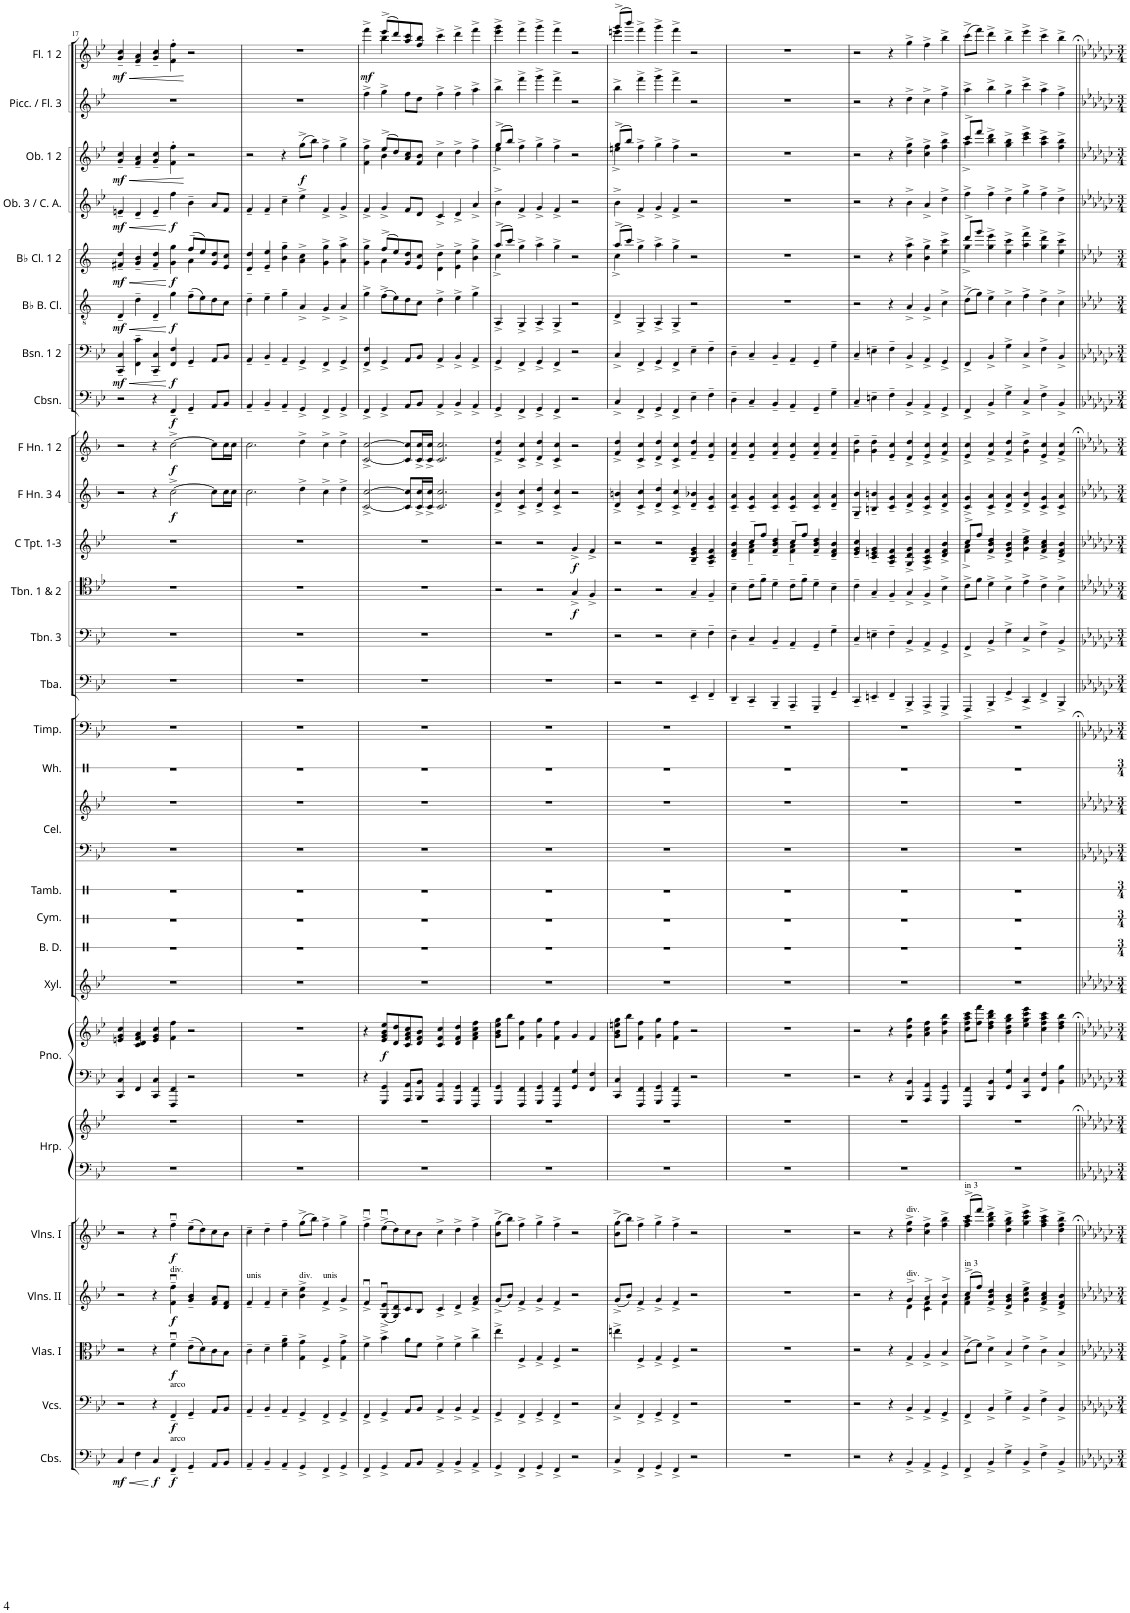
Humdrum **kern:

**kern	**dynam	**kern	**dynam	**kern	**dynam	**kern	**dynam	**kern	**dynam	**kern	**kern	**kern	**kern	**dynam	**kern	**kern	**kern	**kern	**kern	**kern	**kern	**kern	**kern	**kern	**kern	**dynam	**kern	**dynam	**kern	**dynam	**kern	**dynam	**kern	**dynam	**kern	**dynam	**kern	**dynam	**kern	**dynam	**kern	**dynam	**kern	**dynam	**kern	**kern	**dynam
*part28	*part28	*part27	*part27	*part26	*part26	*part25	*part25	*part24	*part24	*part23	*part23	*part22	*part22	*part22	*part21	*part20	*part19	*part18	*part17	*part17	*part16	*part15	*part14	*part13	*part12	*part12	*part11	*part11	*part10	*part10	*part9	*part9	*part8	*part8	*part7	*part7	*part6	*part6	*part5	*part5	*part4	*part4	*part3	*part3	*part2	*part1	*part1
*staff31	*staff31	*staff30	*staff30	*staff29	*staff29	*staff28	*staff28	*staff27	*staff27	*staff26	*staff25	*staff24	*staff23	*staff23/24	*staff22	*staff21	*staff20	*staff19	*staff18	*staff17	*staff16	*staff15	*staff14	*staff13	*staff12	*staff12	*staff11	*staff11	*staff10	*staff10	*staff9	*staff9	*staff8	*staff8	*staff7	*staff7	*staff6	*staff6	*staff5	*staff5	*staff4	*staff4	*staff3	*staff3	*staff2	*staff1	*staff1
*I"Contrabasses	*	*I"Violoncellos	*	*I"Violas	*	*I"2nd Violins	*	*I"1st Violins	*	*I"Harp	*	*I"Piano	*	*	*I"Xylophone	*I"Bass Drum	*I"Cymbal	*I"Tambourine	*I"Celesta	*	*I"Whip	*I"Timpani	*I"Tuba	*I"Trombone 3	*I"Trombone 1 &amp; 2	*	*I"C Trumpet 1-3	*	*I"Horn in F 3 &amp; 4	*	*I"Horn in F 1 &amp; 2	*	*I"Contrabassoon	*	*I"Bassoon 1 &amp; 2	*	*I"Bb Bass Clarinet	*	*I"Bb Clarinet 1 &amp; 2	*	*I"Oboe 3 / Cor Anglais	*	*I"Oboe 1 &amp; 2	*	*I"Piccolo / Flute 3	*I"Flute 1 &amp; 2	*
*I'Cbs.	*	*I'Vcs.	*	*	*	*	*	*	*	*I'Hrp.	*	*I'Pno.	*	*	*I'Xyl.	*I'B. D.	*I'Cym.	*I'Tamb.	*I'Cel.	*	*I'Wh.	*I'Timp.	*I'Tba.	*I'Tbn. 3	*I'Tbn. 1 &amp; 2	*	*I'C Tpt. 1-3	*	*	*	*	*	*I'Cbsn.	*	*I'Bsn. 1 2	*	*I'Bb B. Cl.	*	*I'Bb Cl. 1 2	*	*I'Ob. 3 / C. A.	*	*I'Ob. 1 2	*	*I'Picc. / Fl. 3	*I'Fl. 1 2	*
!!LO:PB:g=z
*clefF4	*	*clefF4	*	*clefC3	*	*clefG2	*	*clefG2	*	*clefF4	*clefG2	*clefF4	*clefG2	*	*clefG2	*clefX	*clefX	*clefX	*clefF4	*clefG2	*clefX	*clefF4	*clefF4	*clefF4	*clefC4	*	*clefG2	*	*clefG2	*	*clefG2	*	*clefF4	*	*clefF4	*	*clefGv2	*	*clefG2	*	*clefG2	*	*clefG2	*	*clefG2	*clefG2	*
*Trd7c12	*	*	*	*	*	*	*	*	*	*	*	*	*	*	*Trd-7c-12	*	*	*	*Trd-7c-12	*Trd-7c-12	*	*	*	*	*	*	*	*	*Trd4c7	*	*Trd4c7	*	*Trd7c12	*	*	*	*Trd1c2	*	*Trd1c2	*	*	*	*	*	*	*	*
*k[b-e-]	*	*k[b-e-]	*	*k[b-e-]	*	*k[b-e-]	*	*k[b-e-]	*	*k[b-e-]	*k[b-e-]	*k[b-e-]	*k[b-e-]	*	*k[b-e-]	*k[]	*k[]	*k[]	*k[b-e-]	*k[b-e-]	*k[]	*k[b-e-]	*k[b-e-]	*k[b-e-]	*k[b-e-]	*	*k[b-e-]	*	*k[b-]	*	*k[b-]	*	*k[b-e-]	*	*k[b-e-]	*	*k[]	*	*k[]	*	*k[b-e-]	*	*k[b-e-]	*	*k[b-e-]	*k[b-e-]	*
*M6/4	*	*M6/4	*	*M6/4	*	*M6/4	*	*M6/4	*	*M6/4	*M6/4	*M6/4	*M6/4	*	*M6/4	*M6/4	*M6/4	*M6/4	*M6/4	*M6/4	*M6/4	*M6/4	*M6/4	*M6/4	*M6/4	*	*M6/4	*	*M6/4	*	*M6/4	*	*M6/4	*	*M6/4	*	*M6/4	*	*M6/4	*	*M6/4	*	*M6/4	*	*M6/4	*M6/4	*
=17	=17	=17	=17	=17	=17	=17	=17	=17	=17	=17	=17	=17	=17	=17	=17	=17	=17	=17	=17	=17	=17	=17	=17	=17	=17	=17	=17	=17	=17	=17	=17	=17	=17	=17	=17	=17	=17	=17	=17	=17	=17	=17	=17	=17	=17	=17	=17
!	!LO:HP:b	!	!	!	!	!	!	!	!	!	!	!	!	!	!	!	!	!	!	!	!	!	!	!	!	!	!	!	!	!	!	!	!	!	!	!LO:HP:b	!	!LO:HP:b	!	!LO:HP:b	!	!LO:HP:b	!	!LO:HP:b	!	!	!LO:HP:b
*	*	*	*	*	*	*	*	*	*	*	*	*	*	*	*	*	*	*	*	*	*	*	*	*	*	*	*	*	*	*	*	*	*	*	*	*	*	*	*^	*	*	*	*	*	*	*	*
!	!LO:DY:n=1:b	!	!	!	!	!	!	!	!	!	!	!	!	!	!	!	!	!	!	!	!	!	!	!	!	!	!	!	!	!	!	!	!	!	!	!LO:DY:n=1:b	!	!LO:DY:n=1:b	!	!	!LO:DY:n=1:b	!	!LO:DY:n=1:b	!	!LO:DY:n=1:b	!	!	!LO:DY:n=1:b
4C/	< mf	2r	.	2r	.	2r	.	2r	.	1.r	1.r	4CC/ 4C/	4en/ 4g/ 4cc/	.	1.r	1.r	1.r	1.r	1.r	1.r	1.r	1.r	1.r	1.r	1.r	.	1.r	.	2r	.	2r	.	2r	.	4CC/~ 4C/~	< mf	4D~/	< mf	4f#X/~ 4dd/~	1ryy	< mf	4en~/	< mf	4g/~ 4cc/~	< mf	1.r	4g/~ 4cc/~	< mf
4F\	.	.	.	.	.	.	.	.	.	.	.	4FF/	4c/ 4d/ 4f/ 4a/	.	.	.	.	.	.	.	.	.	.	.	.	.	.	.	.	.	.	.	.	.	4FF\~ 4c\~	.	4d~\	.	4g/~ 4b/~	.	.	4d~/	.	4f/~ 4a/~	.	.	4f/~ 4a/~	.
!	!LO:DY:n=2:b	!	!	!	!	!	!	!	!	!	!	!	!	!	!	!	!	!	!	!	!	!	!	!	!	!	!	!	!	!	!	!	!	!	!	!	!	!	!	!	!	!	!	!	!	!	!	!
4C/	[ f	4r	.	4r	.	4r	.	4r	.	.	.	4CC/ 4C/	4e/ 4g/ 4cc/	.	.	.	.	.	.	.	.	.	.	.	.	.	.	.	4r	.	4r	.	4r	.	4CC/~ 4C/~	.	4D~/	.	4f#/~ 4dd/~	.	.	4e~/	.	4g/~ 4cc/~	.	.	4g/~ 4cc/~	.
!	!	!	!	!	!	!LO:TX:a:t=div.	!	!	!	!	!	!	!	!	!	!	!	!	!	!	!	!	!	!	!	!	!	!	!	!	!	!	!	!	!	!	!	!	!	!	!	!	!	!	!	!	!	!
!	!	!LO:TX:a:t=arco	!	!	!	!	!	!	!	!	!	!	!	!	!	!	!	!	!	!	!	!	!	!	!	!	!	!	!	!	!	!	!	!	!	!	!	!	!	!	!	!	!	!	!	!	!	!
!LO:TX:a:t=arco	!	!	!	!	!	!	!	!	!	!	!	!	!	!	!	!	!	!	!	!	!	!	!	!	!	!	!	!	!	!	!	!	!	!	!	!	!	!	!	!	!	!	!	!	!	!	!	!
!	!LO:DY:n=3:b	!	!LO:DY:b	!	!LO:DY:b	!	!LO:DY:b	!	!LO:DY:b	!	!	!	!	!	!	!	!	!	!	!	!	!	!	!	!	!	!	!	!	!LO:DY:b	!	!LO:DY:b	!	!LO:DY:b	!	!LO:DY:n=2:b	!	!LO:DY:n=2:b	!	!	!LO:DY:n=2:b	!	!LO:DY:n=2:b	!	!	!	!	!
4FF~/	f	4FF~/	f	4fu~\	f	4f\u~ 4ff\u~	f	4ffu~\	f	.	.	4FFF/ 4FF/	4f\ 4ff\	.	.	.	.	.	.	.	.	.	.	.	.	.	.	.	[2cc^\	f	[2cc^\	f	4FF~/	f	4FF/ 4F/	[ f	4g\	[ f	4g\ 4gg\	.	[ f	4ff\	[ f	4f\' 4ff\'	.	.	4f\' 4ff\'	.
4GG~/	.	4GG~/	.	(8e-~\L	.	4g/~ 4b-/~	.	(8ee-~\L	.	.	.	2r	2r	.	.	.	.	.	.	.	.	.	.	.	.	.	.	.	.	.	.	.	4GG~/	.	4GG~/	.	(8f~\L	.	(8ff~/L	4a\	.	4b-~\	.	2r	[	.	2r	[
.	.	.	.	8d\)	.	.	.	8dd\)	.	.	.	.	.	.	.	.	.	.	.	.	.	.	.	.	.	.	.	.	.	.	.	.	.	.	.	.	8e\)	.	8ee/)	.	.	.	.	.	.	.	.	.
8AA/L	.	8AA/L	.	8c\	.	8f/ 8a/L	.	8cc\	.	.	.	.	.	.	.	.	.	.	.	.	.	.	.	.	.	.	.	.	8cc\L]	.	8cc\L]	.	8AA/L	.	8AA/L	.	8d\	.	8g/ 8dd/	4ryy	.	8a/L	.	.	.	.	.	.
8BB-/J	.	8BB-/J	.	8B-\J	.	8d/ 8f/J	.	8b-\J	.	.	.	.	.	.	.	.	.	.	.	.	.	.	.	.	.	.	.	.	16cc\L	.	16cc\L	.	8BB-/J	.	8BB-/J	.	8c\J	.	8e/ 8cc/J	.	.	8f/J	.	.	.	.	.	.
.	.	.	.	.	.	.	.	.	.	.	.	.	.	.	.	.	.	.	.	.	.	.	.	.	.	.	.	.	16cc\JJ	.	16cc\JJ	.	.	.	.	.	.	.	.	.	.	.	.	.	.	.	.	.
*	*	*	*	*	*	*	*	*	*	*	*	*	*	*	*	*	*	*	*	*	*	*	*	*	*	*	*	*	*	*	*	*	*	*	*	*	*	*	*v	*v	*	*	*	*	*	*	*	*
=18	=18	=18	=18	=18	=18	=18	=18	=18	=18	=18	=18	=18	=18	=18	=18	=18	=18	=18	=18	=18	=18	=18	=18	=18	=18	=18	=18	=18	=18	=18	=18	=18	=18	=18	=18	=18	=18	=18	=18	=18	=18	=18	=18	=18	=18	=18	=18
!	!	!	!	!	!	!LO:TX:a:t=unis	!	!	!	!	!	!	!	!	!	!	!	!	!	!	!	!	!	!	!	!	!	!	!	!	!	!	!	!	!	!	!	!	!	!	!	!	!	!	!	!	!
4AA~/	.	4AA~/	.	4c~\	.	4f~/	.	4cc~\	.	1.r	1.r	1.r	1.r	.	1.r	1.r	1.r	1.r	1.r	1.r	1.r	1.r	1.r	1.r	1.r	.	1.r	.	2.cc\	.	2.cc\	.	4AA~/	.	4AA~/	.	4d~\	.	4d/~ 4dd/~	.	4f~/	.	2r	.	1.r	1.r	.
4BB-~/	.	4BB-~/	.	4d~\	.	4f~/	.	4dd~\	.	.	.	.	.	.	.	.	.	.	.	.	.	.	.	.	.	.	.	.	.	.	.	.	4BB-~/	.	4BB-~/	.	4e~\	.	4e/~ 4ee/~	.	4f~/	.	.	.	.	.	.
4AA~/	.	4AA~/	.	4f\~ 4a\~	.	4cc~\	.	4ff~\	.	.	.	.	.	.	.	.	.	.	.	.	.	.	.	.	.	.	.	.	.	.	.	.	4AA~/	.	4AA~/	.	4g~\	.	4b\~ 4gg\~	.	4cc~\	.	4r	.	.	.	.
!	!	!	!	!	!	!LO:TX:a:t=div.	!	!	!	!	!	!	!	!	!	!	!	!	!	!	!	!	!	!	!	!	!	!	!	!	!	!	!	!	!	!	!	!	!	!	!	!	!	!	!	!	!
!	!	!	!	!	!	!	!	!	!	!	!	!	!	!	!	!	!	!	!	!	!	!	!	!	!	!	!	!	!	!	!	!	!	!	!	!	!	!	!	!	!	!	!	!LO:DY:b	!	!	!
4GG^/	.	4GG^/	.	4G\^ 4g\^	.	4b-\^ 4ee-\^	.	(8gg^\L	.	.	.	.	.	.	.	.	.	.	.	.	.	.	.	.	.	.	.	.	4dd^\	.	4dd^\	.	4GG^/	.	4GG^/	.	4A^/	.	4a\^ 4cc\^	.	4ee-^\	.	(8gg^\L	f	.	.	.
.	.	.	.	.	.	.	.	8bb-\J)	.	.	.	.	.	.	.	.	.	.	.	.	.	.	.	.	.	.	.	.	.	.	.	.	.	.	.	.	.	.	.	.	.	.	8bb-\J)	.	.	.	.
!	!	!	!	!	!	!LO:TX:a:t=unis	!	!	!	!	!	!	!	!	!	!	!	!	!	!	!	!	!	!	!	!	!	!	!	!	!	!	!	!	!	!	!	!	!	!	!	!	!	!	!	!	!
4FF^/	.	4FF^/	.	4F^/	.	4f^/	.	4ff^\	.	.	.	.	.	.	.	.	.	.	.	.	.	.	.	.	.	.	.	.	4cc^\	.	4cc^\	.	4FF^/	.	4FF^/	.	4G^/	.	4g\^ 4gg\^	.	4f^/	.	4ff^\	.	.	.	.
4GG^/	.	4GG^/	.	4G\^ 4g\^	.	4g^/	.	4gg^\	.	.	.	.	.	.	.	.	.	.	.	.	.	.	.	.	.	.	.	.	4dd^\	.	4dd^\	.	4GG^/	.	4GG^/	.	4A^/	.	4a\^ 4aa\^	.	4g^/	.	4gg^\	.	.	.	.
=19	=19	=19	=19	=19	=19	=19	=19	=19	=19	=19	=19	=19	=19	=19	=19	=19	=19	=19	=19	=19	=19	=19	=19	=19	=19	=19	=19	=19	=19	=19	=19	=19	=19	=19	=19	=19	=19	=19	=19	=19	=19	=19	=19	=19	=19	=19	=19
*	*	*	*	*	*	*	*	*	*	*	*	*	*	*	*	*	*	*	*	*	*	*	*	*	*	*	*	*	*	*	*	*	*	*	*	*	*	*	*^	*	*	*	*^	*	*	*^	*
!	!	!	!	!	!	!	!	!	!	!	!	!	!	!	!	!	!	!	!	!	!	!	!	!	!	!	!	!	!	!	!	!	!	!	!	!	!	!	!	!	!	!	!	!	!	!	!	!	!	!LO:DY:b
4FF^/	.	4FF^/	.	4f^\	.	4fu^/	.	4ffu^\	.	1.r	1.r	4r	4r	.	1.r	1.r	1.r	1.r	1.r	1.r	1.r	1.r	1.r	1.r	1.r	.	1.r	.	[2c/^ [2cc/^	.	[2c/^ [2cc/^	.	4FF^/	.	4FF/^ 4F/^	.	4g^\	.	4g\^> 4gg\^>	4ryy	.	4f^/	.	4f\^> 4ff\^>	4ryy	.	4ff^\	4fff^>\	4ryy	mf
!	!	!	!	!	!	!	!	!	!	!	!	!	!	!LO:DY:b	!	!	!	!	!	!	!	!	!	!	!	!	!	!	!	!	!	!	!	!	!	!	!	!	!	!	!	!	!	!	!	!	!	!	!	!
4GG^/	.	4GG^/	.	4b-^\	.	(8G/u^ 8e-/u^L	.	(8ee-u^\L	.	.	.	4GGG/ 4GG/	8e-/ 8g/ 8b-/ 8ee-/L	f	.	.	.	.	.	.	.	.	.	.	.	.	.	.	.	.	.	.	4GG^/	.	4GG^/	.	(8f^\L	.	(8ff^>/L	4a\	.	4g^/	.	(8ee-^>/L	4b-\	.	4gg^\	(8eee-^>/L	4bb-\	.
.	.	.	.	.	.	8G/ 8d/)	.	8dd\)	.	.	.	.	8d/ 8dd/	.	.	.	.	.	.	.	.	.	.	.	.	.	.	.	.	.	.	.	.	.	.	.	8e\)	.	8ee/)	.	.	.	.	8dd/)	.	.	.	8ddd/)	.	.
8AA/L	.	8AA/L	.	8a\L	.	8c/	.	8cc\	.	.	.	8AAA/ 8AA/L	8c/ 8f/ 8a/ 8cc/	.	.	.	.	.	.	.	.	.	.	.	.	.	.	.	8c/] 8cc/]L	.	8c/] 8cc/]L	.	8AA/L	.	8AA/L	.	8d\	.	8g/ 8dd/	1ryy	.	8f/L	.	8a/ 8cc/	1ryy	.	8ff\L	8aa/ 8ccc/	1ryy	.
8BB-/J	.	8BB-/J	.	8f\J	.	8B-/J	.	8b-\J	.	.	.	8BBB-/ 8BB-/J	8d/ 8f/ 8b-/J	.	.	.	.	.	.	.	.	.	.	.	.	.	.	.	16c/^ 16cc/^L	.	16c/^ 16cc/^L	.	8BB-/J	.	8BB-/J	.	8c\J	.	8e/ 8cc/J	.	.	8d/J	.	8f/ 8b-/J	.	.	8dd\J	8ff/ 8bb-/J	.	.
.	.	.	.	.	.	.	.	.	.	.	.	.	.	.	.	.	.	.	.	.	.	.	.	.	.	.	.	.	16c/^ 16cc/^JJ	.	16c/^ 16cc/^JJ	.	.	.	.	.	.	.	.	.	.	.	.	.	.	.	.	.	.	.
4AA^/	.	4AA^/	.	4f^\	.	4c^/	.	4cc^\	.	.	.	4AAA/ 4AA/	4c/ 4f/ 4cc/	.	.	.	.	.	.	.	.	.	.	.	.	.	.	.	2.c/ 2.cc/	.	2.c/ 2.cc/	.	4AA^/	.	4AA^/	.	4d^\	.	4d\^> 4dd\^>	.	.	4c^/	.	4cc^>\	.	.	4ff^\	4ccc^>\	.	.
4BB-^/	.	4BB-^/	.	4f^\	.	4d^/	.	4dd^\	.	.	.	4GGG/ 4GG/	4d/ 4f/ 4dd/	.	.	.	.	.	.	.	.	.	.	.	.	.	.	.	.	.	.	.	4BB-^/	.	4BB-^/	.	4e^\	.	4e\^> 4ee\^>	.	.	4d^/	.	4dd^>\	.	.	4ff^\	4ddd^>\	.	.
4AA^/	.	4AA^/	.	4cc^\	.	4f/^ 4a/^	.	4ff^\	.	.	.	4FFF/ 4FF/	4f\ 4a\ 4cc\ 4ff\	.	.	.	.	.	.	.	.	.	.	.	.	.	.	.	.	.	.	.	4AA^/	.	4AA^/	.	4g^\	.	4b\^> 4gg\^>	.	.	4a^/	.	4ff^>\	.	.	4aa^\	4fff^>\	.	.
*	*	*	*	*	*	*	*	*	*	*	*	*	*	*	*	*	*	*	*	*	*	*	*	*	*	*	*	*	*	*	*	*	*	*	*	*	*	*	*	*	*	*	*	*	*	*	*	*v	*v	*
=20	=20	=20	=20	=20	=20	=20	=20	=20	=20	=20	=20	=20	=20	=20	=20	=20	=20	=20	=20	=20	=20	=20	=20	=20	=20	=20	=20	=20	=20	=20	=20	=20	=20	=20	=20	=20	=20	=20	=20	=20	=20	=20	=20	=20	=20	=20	=20	=20	=20
4GG^/	.	4GG^/	.	4ee-^\	.	(8g^/L	.	(8b-\^ 8gg\^L	.	1.r	1.r	4GGG/ 4GG/	8g\ 8b-\ 8ee-\ 8gg\L	.	1.r	1.r	1.r	1.r	1.r	1.r	1.r	1.r	1.r	1.r	2r	.	2r	.	4d/^ 4b-/^	.	4f/^ 4dd/^	.	4GG^/	.	4GG^/	.	4AA^/	.	(8aa^/L	4cc^\	.	4b-^\	.	(8gg^/L	4ee-^\	.	4bb-^\	4eee-\^ 4ggg\^	.
.	.	.	.	.	.	8b-/J)	.	8bb-\J)	.	.	.	.	8bb-\J	.	.	.	.	.	.	.	.	.	.	.	.	.	.	.	.	.	.	.	.	.	.	.	.	.	8ccc/J)	.	.	.	.	8bb-/J)	.	.	.	.	.
4FF^/	.	4FF^/	.	4F^/	.	4f^/	.	4ff^\	.	.	.	4FFF/ 4FF/	4f\ 4ff\	.	.	.	.	.	.	.	.	.	.	.	.	.	.	.	4c/^ 4cc/^	.	4c/^ 4cc/^	.	4FF^/	.	4FF^/	.	4GG^/	.	4gg^\	1ryy	.	4f^/	.	4ff^\	1ryy	.	4fff^\	4fff^\	.
4GG^/	.	4GG^/	.	4G^/	.	4g^/	.	4gg^\	.	.	.	4GGG/ 4GG/	4g\ 4gg\	.	.	.	.	.	.	.	.	.	.	.	2r	.	2r	.	4d/^ 4dd/^	.	4d/^ 4dd/^	.	4GG^/	.	4GG^/	.	4AA^/	.	4aa^\	.	.	4g^/	.	4gg^\	.	.	4ggg^\	4ggg^\	.
4FF^/	.	4FF^/	.	4F^/	.	4f^/	.	4ff^\	.	.	.	4FFF/ 4FF/	4f\ 4ff\	.	.	.	.	.	.	.	.	.	.	.	.	.	.	.	4c/^ 4cc/^	.	4c/^ 4cc/^	.	4FF^/	.	4FF^/	.	4GG^/	.	4gg^\	.	.	4f^/	.	4ff^\	.	.	4fff^\	4fff^\	.
!	!	!	!	!	!	!	!	!	!	!	!	!	!	!	!	!	!	!	!	!	!	!	!	!	!	!LO:DY:b	!	!LO:DY:b	!	!	!	!	!	!	!	!	!	!	!	!	!	!	!	!	!	!	!	!	!
2r	.	2r	.	2r	.	2r	.	2r	.	.	.	4GG/ 4G/	4g/	.	.	.	.	.	.	.	.	.	.	.	4G^/	f	4g^/	f	2r	.	2r	.	2r	.	2r	.	2r	.	2r	.	.	2r	.	2r	.	.	2r	2r	.
.	.	.	.	.	.	.	.	.	.	.	.	4FF/ 4F/	4f/	.	.	.	.	.	.	.	.	.	.	.	4F^/	.	4f^/	.	.	.	.	.	.	.	.	.	.	.	.	4ryy	.	.	.	.	4ryy	.	.	.	.
=21	=21	=21	=21	=21	=21	=21	=21	=21	=21	=21	=21	=21	=21	=21	=21	=21	=21	=21	=21	=21	=21	=21	=21	=21	=21	=21	=21	=21	=21	=21	=21	=21	=21	=21	=21	=21	=21	=21	=21	=21	=21	=21	=21	=21	=21	=21	=21	=21	=21
*	*	*	*	*	*	*	*	*	*	*	*	*	*	*	*	*	*	*	*	*	*	*	*	*	*	*	*	*	*	*	*	*	*	*	*	*	*	*	*	*	*	*	*	*	*	*	*	*^	*
4C^/	.	4C^/	.	4een^\	.	(8g^/L	.	(8b-\^ 8gg\^L	.	1.r	1.r	4CC/ 4C/	8g\ 8b-\ 8een\ 8gg\L	.	1.r	1.r	1.r	1.r	1.r	1.r	1.r	1.r	2r	2r	2r	.	2r	.	4d/^ 4bn/^	.	4f/^ 4dd/^	.	4C^/	.	4C^/	.	4D^/	.	(8aa^/L	4cc^\	.	4b-^\	.	(8gg^/L	4een^\	.	4bb-^\	(8ggg^/L	4eeen\	.
.	.	.	.	.	.	8b-/J)	.	8bb-\J)	.	.	.	.	8bb-\J	.	.	.	.	.	.	.	.	.	.	.	.	.	.	.	.	.	.	.	.	.	.	.	.	.	8ccc/J)	.	.	.	.	8bb-/J)	.	.	.	8bbb-/J)	.	.
4FF^/	.	4FF^/	.	4F^/	.	4f^/	.	4ff^\	.	.	.	4FFF/ 4FF/	4f\ 4ff\	.	.	.	.	.	.	.	.	.	.	.	.	.	.	.	4c/^ 4cc/^	.	4c/^ 4cc/^	.	4FF^/	.	4FF^/	.	4GG^/	.	4gg^\	1ryy	.	4f^/	.	4ff^\	1ryy	.	4fff^\	4fff^>\	1ryy	.
4GG^/	.	4GG^/	.	4G^/	.	4g^/	.	4gg^\	.	.	.	4GGG/ 4GG/	4g\ 4gg\	.	.	.	.	.	.	.	.	.	2r	2r	2r	.	2r	.	4d/^ 4dd/^	.	4d/^ 4dd/^	.	4GG^/	.	4GG^/	.	4AA^/	.	4aa^\	.	.	4g^/	.	4gg^\	.	.	4ggg^\	4ggg^>\	.	.
4FF^/	.	4FF^/	.	4F^/	.	4f^/	.	4ff^\	.	.	.	4FFF/ 4FF/	4f\ 4ff\	.	.	.	.	.	.	.	.	.	.	.	.	.	.	.	4c/^ 4cc/^	.	4c/^ 4cc/^	.	4FF^/	.	4FF^/	.	4GG^/	.	4gg^\	.	.	4f^/	.	4ff^\	.	.	4fff^\	4fff^>\	.	.
2r	.	2r	.	2r	.	2r	.	2r	.	.	.	2r	2r	.	.	.	.	.	.	.	.	.	4EE-~/	4E-~\	4G~/	.	4B-/~ 4e-/~ 4g/~	.	4d/~ 4b-X/~	.	4f/~ 4dd/~	.	4E-~\	.	4E-~\	.	2r	.	2r	.	.	2r	.	2r	.	.	2r	2r	.	.
.	.	.	.	.	.	.	.	.	.	.	.	.	.	.	.	.	.	.	.	.	.	.	4FF~/	4F~\	4F~/	.	4A/~ 4c/~ 4f/~	.	4c/~ 4g/~	.	4e/~ 4cc/~	.	4F~\	.	4F~\	.	.	.	.	4ryy	.	.	.	.	4ryy	.	.	.	4ryy	.
*	*	*	*	*	*	*	*	*	*	*	*	*	*	*	*	*	*	*	*	*	*	*	*	*	*	*	*	*	*	*	*	*	*	*	*	*	*	*	*v	*v	*	*	*	*v	*v	*	*	*v	*v	*
=22	=22	=22	=22	=22	=22	=22	=22	=22	=22	=22	=22	=22	=22	=22	=22	=22	=22	=22	=22	=22	=22	=22	=22	=22	=22	=22	=22	=22	=22	=22	=22	=22	=22	=22	=22	=22	=22	=22	=22	=22	=22	=22	=22	=22	=22	=22	=22
*	*	*	*	*	*	*	*	*	*	*	*	*	*	*	*	*	*	*	*	*	*	*	*	*	*	*	*^	*	*	*	*	*	*	*	*	*	*	*	*	*	*	*	*	*	*	*	*
1.r	.	1.r	.	1.r	.	1.r	.	1.r	.	1.r	1.r	1.r	1.r	.	1.r	1.r	1.r	1.r	1.r	1.r	1.r	1.r	4DD~/	4D~\	4B-~\	.	4d/~ 4f/~ 4b-/~	4ryy	.	4c/~ 4a/~	.	4f/~ 4cc/~	.	4D~\	.	4D~\	.	1.r	.	1.r	.	1.r	.	1.r	.	1.r	1.r	.
.	.	.	.	.	.	.	.	.	.	.	.	.	.	.	.	.	.	.	.	.	.	.	4CC~/	4C~/	8c~\L	.	8cc~/L	4f\~ 4a\~	.	4c/~ 4g/~	.	4e/~ 4cc/~	.	4C~/	.	4C~/	.	.	.	.	.	.	.	.	.	.	.	.
.	.	.	.	.	.	.	.	.	.	.	.	.	.	.	.	.	.	.	.	.	.	.	.	.	8f~\J	.	8ff/J	.	.	.	.	.	.	.	.	.	.	.	.	.	.	.	.	.	.	.	.	.
.	.	.	.	.	.	.	.	.	.	.	.	.	.	.	.	.	.	.	.	.	.	.	4BBB-~/	4BB-~/	4d~\	.	4f/~ 4b-/~ 4dd/~	4ryy	.	4c/~ 4a/~	.	4f/~ 4cc/~	.	4BB-~/	.	4BB-~/	.	.	.	.	.	.	.	.	.	.	.	.
.	.	.	.	.	.	.	.	.	.	.	.	.	.	.	.	.	.	.	.	.	.	.	4AAA~/	4AA~/	8c~\L	.	8cc~/L	4f\~ 4a\~	.	4c/~ 4g/~	.	4e/~ 4cc/~	.	4AA~/	.	4AA~/	.	.	.	.	.	.	.	.	.	.	.	.
.	.	.	.	.	.	.	.	.	.	.	.	.	.	.	.	.	.	.	.	.	.	.	.	.	8f~\J	.	8ff/J	.	.	.	.	.	.	.	.	.	.	.	.	.	.	.	.	.	.	.	.	.
.	.	.	.	.	.	.	.	.	.	.	.	.	.	.	.	.	.	.	.	.	.	.	4GGG~/	4GG~/	4d~\	.	4f/~ 4b-/~ 4dd/~	2ryy	.	4c/~ 4a/~	.	4f/~ 4cc/~	.	4GG~/	.	4GG~/	.	.	.	.	.	.	.	.	.	.	.	.
.	.	.	.	.	.	.	.	.	.	.	.	.	.	.	.	.	.	.	.	.	.	.	4GG~/	4G~\	4B-~\	.	4d/~ 4f/~ 4b-/~	.	.	4d/~ 4a/~	.	4f/~ 4cc/~	.	4G~\	.	4G~\	.	.	.	.	.	.	.	.	.	.	.	.
*	*	*	*	*	*	*	*	*	*	*	*	*	*	*	*	*	*	*	*	*	*	*	*	*	*	*	*v	*v	*	*	*	*	*	*	*	*	*	*	*	*	*	*	*	*	*	*	*	*
=23	=23	=23	=23	=23	=23	=23	=23	=23	=23	=23	=23	=23	=23	=23	=23	=23	=23	=23	=23	=23	=23	=23	=23	=23	=23	=23	=23	=23	=23	=23	=23	=23	=23	=23	=23	=23	=23	=23	=23	=23	=23	=23	=23	=23	=23	=23	=23
*	*	*	*	*	*	*^	*	*	*	*	*	*	*	*	*	*	*	*	*	*	*	*	*	*	*	*	*	*	*	*	*	*	*	*	*	*	*	*	*	*	*	*	*	*	*	*	*
2r	.	2r	.	2r	.	2r	2.ryy	.	2r	.	1.r	1.r	2r	2r	.	1.r	1.r	1.r	1.r	1.r	1.r	1.r	1.r	4CC~/	4C~/	4c~\	.	4e-/~ 4g/~ 4cc/~	.	4G/~ 4b-/~	.	4g\~ 4dd\~	.	4C~/	.	4C~/	.	2r	.	2r	.	2r	.	2r	.	2r	2r	.
.	.	.	.	.	.	.	.	.	.	.	.	.	.	.	.	.	.	.	.	.	.	.	.	4EEn~/	4En~\	4G~/	.	4c/~ 4en/~ 4g/~	.	4Bn/~ 4bn/~	.	4g\~ 4dd\~	.	4En~\	.	4En~\	.	.	.	.	.	.	.	.	.	.	.	.
4r	.	4r	.	4r	.	4r	.	.	4r	.	.	.	4r	4r	.	.	.	.	.	.	.	.	.	4FF~/	4F~\	4F~/	.	4A/~ 4c/~ 4f/~	.	4c/~ 4g/~	.	4e/~ 4cc/~	.	4F~\	.	4F~\	.	4r	.	4r	.	4r	.	4r	.	4r	4r	.
!	!	!	!	!	!	!	!	!	!LO:TX:a:t=div.	!	!	!	!	!	!	!	!	!	!	!	!	!	!	!	!	!	!	!	!	!	!	!	!	!	!	!	!	!	!	!	!	!	!	!	!	!	!	!
!	!	!	!	!	!	!LO:TX:a:t=div.	!	!	!	!	!	!	!	!	!	!	!	!	!	!	!	!	!	!	!	!	!	!	!	!	!	!	!	!	!	!	!	!	!	!	!	!	!	!	!	!	!	!
4BB-^/	.	4BB-^/	.	4G^/	.	4g^/	4d\	.	4dd\^ 4gg\^	.	.	.	4BBB-/ 4BB-/	4g\ 4dd\ 4gg\	.	.	.	.	.	.	.	.	.	4BBB-^/	4BB-^/	4G^/	.	4G/^ 4d/^ 4g/^	.	4d/^ 4a/^	.	4d/^ 4dd/^	.	4BB-^/	.	4BB-^/	.	4A^/	.	4cc\^ 4aa\^	.	4b-^\	.	4dd\^ 4gg\^	.	4dd^\	4gg^\	.
4AA^/	.	4AA^/	.	4A^/	.	4a^/	4c\ 4f\	.	4cc\^ 4ff\^	.	.	.	4AAA/ 4AA/	4a\ 4cc\ 4ff\	.	.	.	.	.	.	.	.	.	4AAA^/	4AA^/	4F^/	.	4A/^ 4c/^ 4f/^	.	4c/^ 4g/^	.	4e/^ 4cc/^	.	4AA^/	.	4AA^/	.	4G^/	.	4b\^ 4gg\^	.	4a^/	.	4cc\^ 4ff\^	.	4cc^\	4ff^\	.
4GG^/	.	4GG^/	.	4B-^/	.	4b-^/	4f\	.	4ff\^ 4bb-\^	.	.	.	4GGG/ 4GG/	4b-\ 4ff\ 4bb-\	.	.	.	.	.	.	.	.	.	4GGG^/	4GG^/	4B-^\	.	4d/^ 4f/^ 4b-/^	.	4d/^ 4a/^	.	4f/^ 4cc/^	.	4GG^/	.	4GG^/	.	4c^\	.	4ee\^ 4ccc\^	.	4dd^\	.	4ff\^ 4bb-\^	.	4ff^\	4bb-^\	.
=24	=24	=24	=24	=24	=24	=24	=24	=24	=24	=24	=24	=24	=24	=24	=24	=24	=24	=24	=24	=24	=24	=24	=24	=24	=24	=24	=24	=24	=24	=24	=24	=24	=24	=24	=24	=24	=24	=24	=24	=24	=24	=24	=24	=24	=24	=24	=24	=24
*	*	*	*	*	*	*	*	*	*^	*	*	*	*	*	*	*	*	*	*	*	*	*	*	*	*	*	*	*^	*	*	*	*	*	*	*	*	*	*	*	*^	*	*	*	*^	*	*	*	*
!	!	!	!	!	!	!	!	!	!LO:TX:a:t=in 3	!	!	!	!	!	!	!	!	!	!	!	!	!	!	!	!	!	!	!	!	!	!	!	!	!	!	!	!	!	!	!	!	!	!	!	!	!	!	!	!	!	!	!
!	!	!	!	!	!	!LO:TX:a:t=in 3	!	!	!	!	!	!	!	!	!	!	!	!	!	!	!	!	!	!	!	!	!	!	!	!	!	!	!	!	!	!	!	!	!	!	!	!	!	!	!	!	!	!	!	!	!	!
4FF^/	.	4FF^/	.	(8c^\L	.	(8cc^/L	4f\ 4a\	.	(8ccc^/L	4ff\ 4aa\	.	1.r	1.r	4FFF/ 4FF/	8cc\ 8ff\ 8aa\ 8ccc\L	.	1.r	1.r	1.r	1.r	1.r	1.r	1.r	1.r	4FFF^/	4FF^/	8c^\L	.	8cc^/L	4f\^ 4a\^	.	4c/^ 4g/^	.	4e/^ 4cc/^	.	4FF^/	.	4FF^/	.	(8d^\L	.	8ddd^/L	4gg^\	.	4ff^\	.	8ccc^/L	4aa^\	.	4aa^\	(8ccc^\L	.
.	.	.	.	8f\J)	.	8ff/J)	.	.	8fff/J)	.	.	.	.	.	8ff\ 8fff\J	.	.	.	.	.	.	.	.	.	.	.	8f\J	.	8ff/J	.	.	.	.	.	.	.	.	.	.	8g\J)	.	8ggg/J	.	.	.	.	8fff/J	.	.	.	8fff\J)	.
4BB-^/	.	4BB-^/	.	4d^\	.	4f/^ 4b-/^ 4dd/^	1ryy	.	4ff\^ 4bb-\^ 4ddd\^	1ryy	.	.	.	4BBB-/ 4BB-/	4dd\ 4ff\ 4bb-\ 4ddd\	.	.	.	.	.	.	.	.	.	4BBB-^/	4BB-^/	4d^\	.	4f/^ 4b-/^ 4dd/^	1ryy	.	4c/^ 4a/^	.	4f/^ 4cc/^	.	4BB-^/	.	4BB-^/	.	4e^\	.	4gg\^ 4eee\^	1ryy	.	4ff^\	.	4bb-\^ 4ddd\^	1ryy	.	4bb-^\	4ddd^\	.
4G^\	.	4G^\	.	4B-^/	.	4d/^ 4g/^ 4b-/^	.	.	4dd\^ 4gg\^ 4bb-\^	.	.	.	.	4GG/ 4G/	4b-\ 4dd\ 4gg\ 4bb-\	.	.	.	.	.	.	.	.	.	4GG^/	4G^\	4B-^\	.	4d/^ 4g/^ 4b-/^	.	.	4d/^ 4a/^	.	4f/^ 4dd/^	.	4G^\	.	4G^\	.	4c^\	.	4ee\^ 4ccc\^	.	.	4dd^\	.	4gg\^ 4bb-\^	.	.	4gg^\	4bb-^\	.
4BB-^/	.	4BB-^/	.	4e-^\	.	4g\^ 4cc\^ 4ee-\^	.	.	4gg\^ 4ccc\^ 4eee-\^	.	.	.	.	4CC/ 4C/	4ee-\ 4gg\ 4ccc\ 4eee-\	.	.	.	.	.	.	.	.	.	4CC^/	4C^/	4e-^\	.	4g\^ 4cc\^ 4ee-\^	.	.	4d/^ 4b-/^	.	4g\^ 4dd\^	.	4C^/	.	4C^/	.	4f^\	.	4aa\^ 4fff\^	.	.	4gg^\	.	4ccc\^ 4eee-\^	.	.	4ccc^\	4eee-^\	.
4F^\	.	4F^\	.	4c^\	.	4f/^ 4a/^ 4cc/^	.	.	4ff\^ 4aa\^ 4ccc\^	.	.	.	.	4FF/ 4F/	4cc\ 4ff\ 4aa\ 4ccc\	.	.	.	.	.	.	.	.	.	4FF^/	4F^\	4c^\	.	4f/^ 4a/^ 4cc/^	.	.	4c/^ 4g/^	.	4e/^ 4cc/^	.	4F^\	.	4F^\	.	4d^\	.	4gg\^ 4ddd\^	.	.	4ff^\	.	4aa\^ 4ccc\^	.	.	4aa^\	4ccc^\	.
4BB-^/	.	4BB-^/	.	4B-^/	.	4d/^ 4f/^ 4b-/^	4ryy	.	4dd\^ 4ff\^ 4bb-\^	4ryy	.	.	.	4BB-\ 4B-\	4dd\ 4ff\ 4bb-\	.	.	.	.	.	.	.	.	.	4BBB-^/	4BB-^/	4B-^\	.	4d/^ 4f/^ 4b-/^	4ryy	.	4c/^ 4a/^	.	4f/^ 4cc/^	.	4BB-^/	.	4BB-^/	.	4c^\	.	4ee\^ 4ccc\^	4ryy	.	4dd^\	.	4ff\^ 4bb-\^	4ryy	.	4ff^\	4bb-^,\	.
*	*	*	*	*	*	*v	*v	*	*	*	*	*	*	*	*	*	*	*	*	*	*	*	*	*	*	*	*	*	*v	*v	*	*	*	*	*	*	*	*	*	*	*	*v	*v	*	*	*	*v	*v	*	*	*	*
*	*	*	*	*	*	*	*	*v	*v	*	*	*	*	*	*	*	*	*	*	*	*	*	*	*	*	*	*	*	*	*	*	*	*	*	*	*	*	*	*	*	*	*	*	*	*	*	*	*
=||	=||	=||	=||	=||	=||	=||	=||	=||	=||	=||	=||	=||	=||	=||	=||	=||	=||	=||	=||	=||	=||	=||	=||	=||	=||	=||	=||	=||	=||	=||	=||	=||	=||	=||	=||	=||	=||	=||	=||	=||	=||	=||	=||	=||	=||	=||	=||
*-	*-	*-	*-	*-	*-	*-	*-	*-	*-	*-	*-	*-	*-	*-	*-	*-	*-	*-	*-	*-	*-	*-	*-	*-	*-	*-	*-	*-	*-	*-	*-	*-	*-	*-	*-	*-	*-	*-	*-	*-	*-	*-	*-	*-	*-	*-	*-
